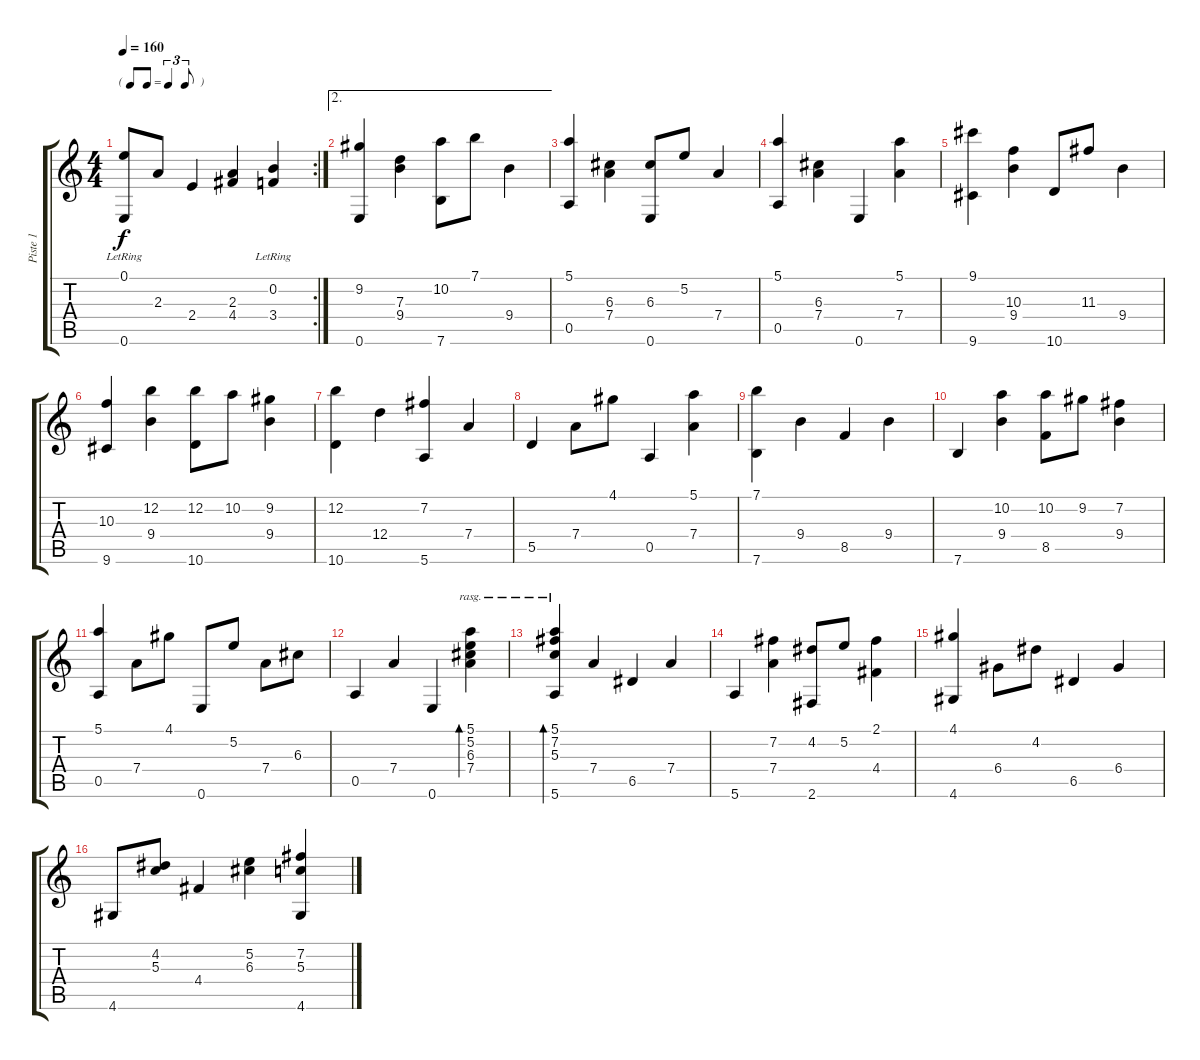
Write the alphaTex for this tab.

\track ("Piste 1" "Piste 1") {instrument acousticguitarnylon}
\staff {score tabs}
\tuning (E4 B3 G3 D3 A2 E2) {hide}
\rc 2
\ts (4 4)
\tf triplet8th
\tempo 160
\clef g2
\ks c
(0.1{lr} 0.6).8{dy f} 2.3.8 2.4.4 (2.3 4.4).4 (0.2{lr} 3.4).4 |
\ae 2
(9.2 0.6).4 (7.3 9.4).4 (10.2 7.6).8 7.1.8 9.4.4 |
(5.1 0.5).4 (6.3 7.4).4 (6.3 0.6).8 5.2.8 7.4.4 |
(5.1 0.5).4 (6.3 7.4).4 0.6.4 (5.1 7.4).4 |
(9.1 9.6).4 (10.3 9.4).4 10.6.8 11.3.8 9.4.4 |
(10.3 9.6).4 (12.2 9.4).4 (12.2 10.6).8 10.2.8 (9.2 9.4).4 |
(12.2 10.6).4 12.4.4 (7.2 5.6).4 7.4.4 |
5.5.4 7.4.8 4.1.8 0.5.4 (5.1 7.4).4 |
(7.1 7.6).4 9.4.4 8.5.4 9.4.4 |
7.6.4 (10.2 9.4).4 (10.2 8.5).8 9.2.8 (7.2 9.4).4 |
(5.1 0.5).4 7.4.8 4.1.8 0.6.8 5.2.8 7.4.8 6.3.8 |
0.5.4 7.4.4 0.6.4 (5.1 5.2 6.3 7.4).4{bd 480 rasg ii} |
(5.1 7.2 5.3 5.6).4{bd 480 rasg ii} 7.4.4 6.5.4 7.4.4 |
5.6.4 (7.2 7.4).4 (4.2 2.6).8 5.2.8 (2.1 4.4).4 |
(4.1 4.6).4 6.4.8 4.2.8 6.5.4 6.4.4 |
4.6.8 (4.2 5.3).8 4.4.4 (5.2 6.3).4 (7.2 5.3 4.6).4
